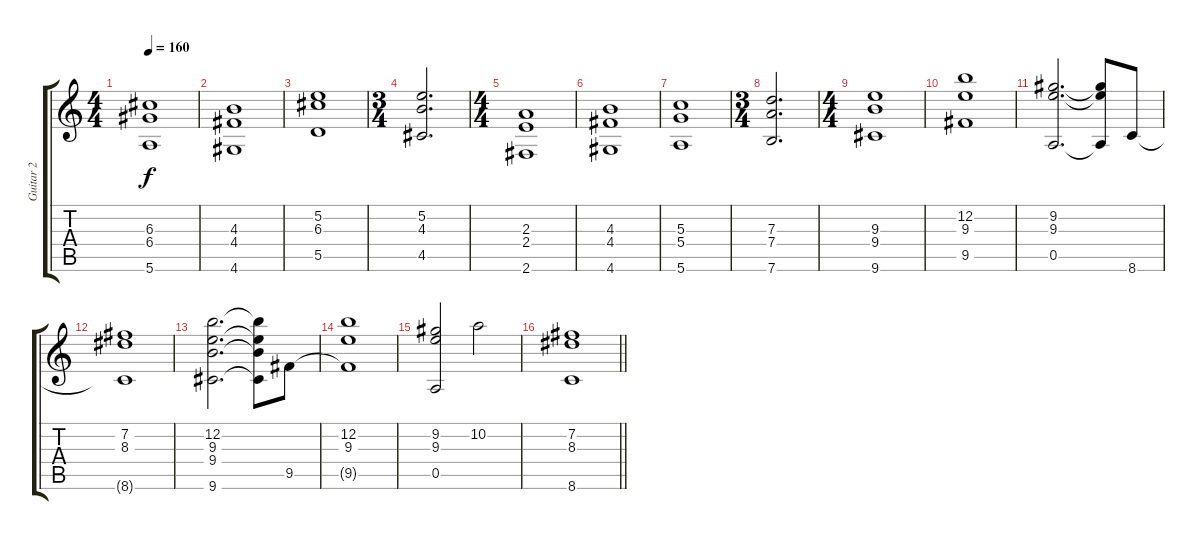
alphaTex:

\track ("Guitar 2" "Guitar 2") {instrument electricguitarclean}
\staff {score tabs}
\tuning (E4 B3 G3 D3 A2 E2) {hide}
\ts (4 4)
\tempo 160
\clef g2
\ks c
(6.3 6.4 5.6).1{dy f} |
(4.3 4.4 4.6).1 |
(5.2 6.3 5.5).1 |
\ts (3 4)
(5.2 4.3 4.5).2{d} |
\ts (4 4)
(2.3 2.4 2.6).1 |
(4.3 4.4 4.6).1 |
(5.3 5.4 5.6).1 |
\ts (3 4)
(7.3 7.4 7.6).2{d} |
\ts (4 4)
(9.3 9.4 9.6).1 |
(12.2 9.3 9.5).1 |
(9.2 9.3 0.5).2{d} (9.2{t} 9.3{t} 0.5{t}).8 8.6.8 |
(7.2 8.3 8.6{t}).1 |
(12.2 9.3 9.4 9.6).2{d} (12.2{t} 9.3{t} 9.4{t} 9.6{t}).8 9.5.8 |
(12.2 9.3 9.5{t}).1 |
(9.2 9.3 0.5).2 10.2.2 |
\barLineRight lightlight
(7.2 8.3 8.6).1
